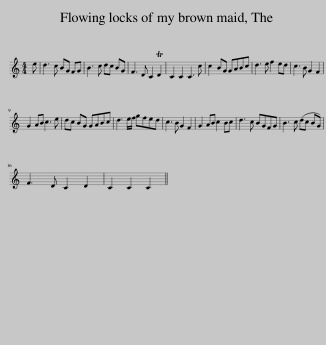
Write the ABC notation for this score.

X:1
L:1/8
M:4/4
I:linebreak $
K:C
V:1 treble
V:1
 e | d3 c BG FG | B3 c dc BG | F3 D C2 TD2 | C2 C2 C3 c | %5
 c2 BG GABc | d3 e f2 ed | c3 B G2 F2 |$ G2 AB c3 e | dc BG GABc | %10
 d3 e/f/ gfed | c3 B G2 F2 | G2 AB c2 Bc | d3 c BGFG | B3 c (dc BG) |$ %15
 F3 D C2 D2 | C2 C2 C2 || %17
